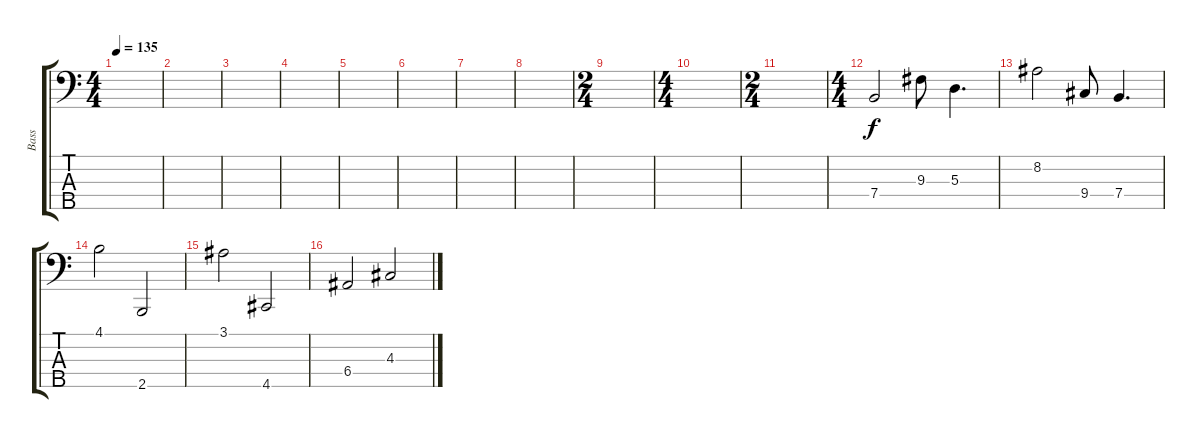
\track ("Bass" "Bass") {instrument electricbassfinger}
\staff {score tabs}
\tuning (G2 D2 A1 E1 A0) {hide}
\ts (4 4)
\tempo 135
\clef f4
\ks c
|
|
|
|
|
|
|
|
\ts (2 4)
|
\ts (4 4)
|
\ts (2 4)
|
\ts (4 4)
7.4.2{volume 11} 9.3.8 5.3.4{d} |
8.2.2 9.4.8 7.4.4{d} |
4.1.2 2.5.2 |
3.1.2 4.5.2 |
6.4.2 4.3.2
